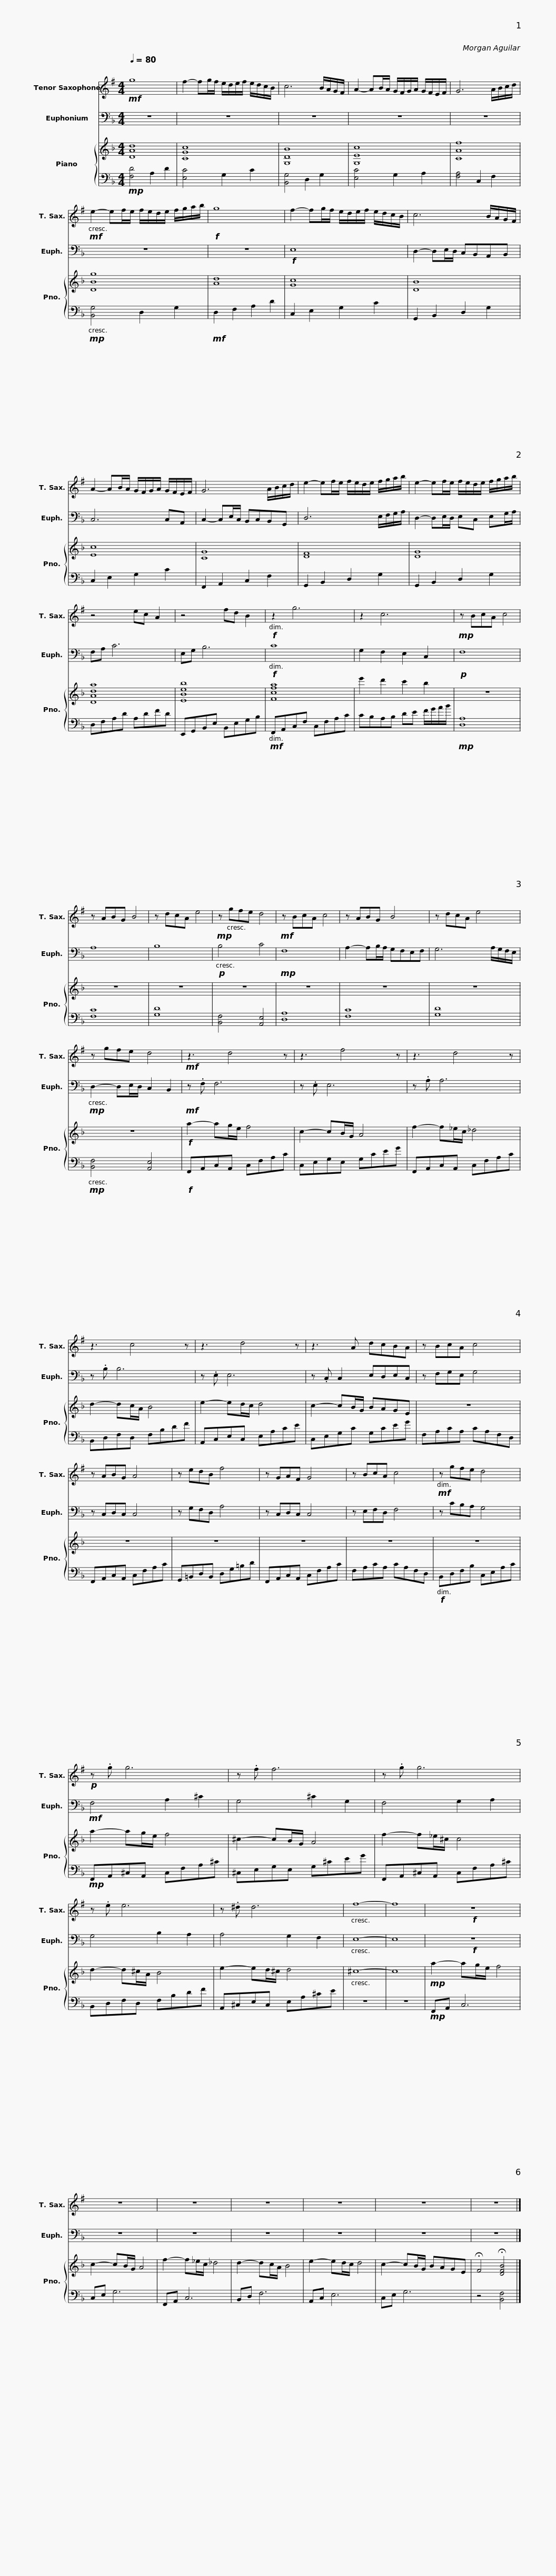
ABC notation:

X:1
%%score 1 2 { 3 | 4 }
L:1/8
Q:1/4=80
M:4/4
I:linebreak $
K:F
V:1 treble transpose=-14
V:2 bass
V:3 treble
V:4 bass
V:1
[K:G]!mf! g8 | f2- fg/f/ e/d/e/f/ e/d/c/B/ | c6 B/A/G/F/ | A2- AB/A/ G/F/G/A/ G/F/E/F/ | G6 A/B/c/d/ | %5
!mf! e2- ef/e/ f/e/d/e/ f/g/a/b/ |$!f! g8 | f2- fg/f/ e/d/e/f/ e/d/c/B/ | c6 B/A/G/F/ | A2- AB/A/ G/F/G/A/ G/F/E/F/ | %10
 G6 A/B/c/d/ |$ e2- ef/e/ f/e/d/e/ f/g/a/b/ | e2- ef/e/ f/e/d/e/ f/g/a/b/ | z4 ec A2 | z4 fd B2 | %15
!f! z2 g6 |$ z2 c6 |!mp! z BcA c4 | z ABG B4 | z dcA e4 | %20
!mp! z gfe d4 |!mf! z BcA c4 | z ABG B4 | z dcA e4 |$ z gfe d4 | %25
!mf! z3 d4 z | z3 f4 z | z3 d4 z | z3 c4 z | z3 d4 z |$ %30
 z3 A dcBA | z BcA c4 | z ABG A4 | z edB f4 | z GAF G4 | %35
 z BcA c4 |$!mf! z gfe d4 |!p! z .g g6 | z .f f6 | z .g g6 | %40
 z .e e6 |$ z .^d d6 | f8- | f8 |!f! z8 | %45
 z8 | z8 | z8 | z8 | z8 |$ %50
 z8 |] %51
V:2
 z8 | z8 | z8 | z8 | z8 | %5
 z8 |$ z8 |!f! E,8 | D,2- D,E,/D,/ C,B,,A,,B,, | C,6 C,A,, | %10
 C,2- C,E,/C,/ B,,C,B,,G,, |$ D,6 E,/F,/G,/A,/ | D,2- D,E,/D,/ E,C, E,G,/A,/ | F,A, C6 | E,G, B,6 | %15
!f! C8 |$ G,2 F,2 E,2 C,2 |!p! F,8 | A,8 | B,8 | %20
!p! B,4 C4 |!mp! F,8 | A,2- A,B,/A,/ G,F,E,F, | G,6 A,/G,/F,/E,/ |$!mp! D,2- D,E,/D,/ C,2 B,,2 | %25
!mf! z .F, F,6 | z .E, E,6 | z .A, A,6 | z .B, B,6 | z .E, E,6 |$ %30
 z .C, C,2 E,D,E,C, | z F,G,E, G,4 | z C,D,C, C,4 | z G,F,D, A,4 | z C,D,C, C,4 | %35
 z E,F,D, F,4 |$ z CB,A, G,4 |!mf! F,4 A,2 ^C2 | G,4 ^C2 G,2 | F,4 G,2 A,2 | %40
 G,4 B,2 A,2 |$ A,4 G,2 F,2 | E,8- | E,8 |!f! z8 | %45
 z8 | z8 | z8 | z8 | z8 |$ %50
 z8 |] %51
V:3
 [DAd]8 | [CGc]8 | [G,DB]8 | [G,Ec]8 | [CAf]8 | %5
 [DBg]8 |$ [Ad]8 | [Gc]8 | [DB]8 | [Ec]8 | %10
 [CG]8 |$ [DF]8 | [DG]8 | [DAda]8 | [EBeb]8 | %15
 [Fcfa]8 |$ e'2 d'2 c'2 b2 | z8 | z8 | z8 | %20
 z8 | z8 | z8 | z8 |$ z8 | %25
!f! a2- ag/e/ f4 | c2- cB/G/ A4 | f2- f_e/c/ _d4 | d2- dc/A/ B4 | e2- ed/c/ d4 |$ %30
 c2- cB/G/ BAGE | z8 | z8 | z8 | z8 | %35
 z8 |$ z8 | a2- ag/e/ f4 | ^c2- cB/G/ A4 | f2- f_e/^c/ c4 | %40
 d2- d^c/A/ B4 |$ e2- ed/^c/ d4 | ^c8- | c8 |!mp! a2- ag/e/ f4 | %45
 c2- cB/G/ A4 | f2- f_e/c/ _d4 | d2- dc/A/ B4 | e2- ed/c/ d4 | c2- cB/G/ BAGE |$ %50
 !fermata!F4 !fermata![DFB]4 |] %51
V:4
!mp! [F,D]4 A,2 D2 | [E,C]4 G,2 C2 | [B,,G,]4 D,2 G,2 | [E,C]4 G,2 A,2 | [F,A,]4 C,2 F,2 | %5
!mp! [B,,G,]4 D,2 G,2 |$!mf! D,2 F,2 A,2 D2 | C,2 E,2 G,2 C2 | G,,2 B,,2 D,2 G,2 | C,2 E,2 G,2 C2 | %10
 F,,2 A,,2 C,2 F,2 |$ G,,2 B,,2 D,2 G,2 | G,,2 B,,2 D,2 G,2 | D,F,A,D A,DFD | E,,G,,B,,E, B,,E,G,B, | %15
!mf! F,,A,,C,F, C,F,A,C |$ CB,A,B, DE F/G/A/B/ |!mp! [D,A,]8 | [F,C]8 | [G,D]8 | %20
 [B,,F,]4 [A,,E,]4 | [D,A,]8 | [F,C]8 | [G,D]8 |$!mp! [B,,F,]4 [A,,E,]4 | %25
!f! F,,A,,C,A,, C,F,A,C | C,E,G,E, G,CEG | F,,A,,C,A,, C,F,A,C | B,,D,F,D, F,B,DF | A,,C,E,C, E,A,CE |$ %30
 C,E,G,C G,CEG | F,A,CA, CA,F,D, | F,,A,,C,A,, C,F,A,C | G,,=B,,D,B,, D,G,=B,D | F,,A,,C,A,, C,F,A,C | %35
 F,A,CA, CA,F,D, |$!f! B,,D,F,B, C,E,A,C |!mp! F,,A,,^C,A,, C,F,A,^C | ^C,E,G,E, G,^CEG | F,,A,,^C,A,, C,F,A,^C | %40
 B,,D,F,D, F,B,DF |$ A,,^C,E,C, E,A,^CE | z8 | z8 |!mp! F,,A,, C,6 | %45
 C,E, G,6 | F,,A,, C,6 | B,,D, F,6 | A,,C, E,6 | C,E, G,6 |$ %50
 z4 [B,,F,]4 |] %51
